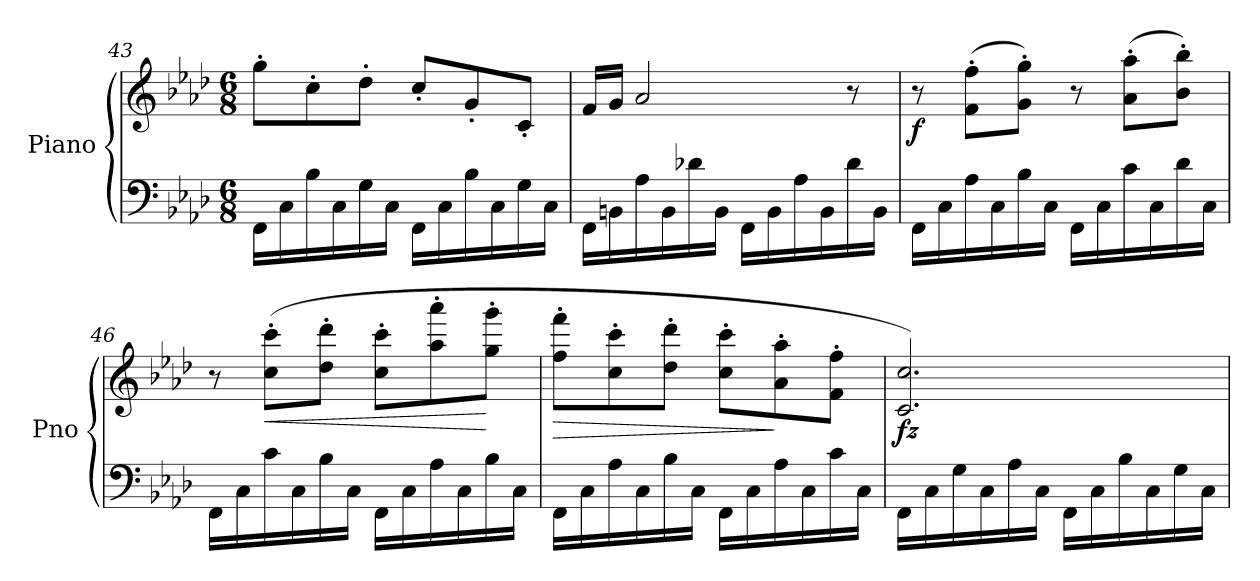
**kern	**kern	**dynam
*part1	*part1	*part1
*staff2	*staff1	*staff1/2
*I"Piano	*	*
*I'Pno	*	*
!!LO:LB:g=z
*clefF4	*clefG2	*
*k[b-e-a-d-]	*k[b-e-a-d-]	*
*M6/8	*M6/8	*
=43	=43	=43
16FF\LL	8gg'\L	.
16C\	.	.
16B-\	8cc'\	.
16C\	.	.
16G\	8dd-'\J	.
16C\JJ	.	.
16FF\LL	8cc'/L	.
16C\	.	.
16B-\	8g'/	.
16C\	.	.
16G\	8c'/J	.
16C\JJ	.	.
=44	=44	=44
16FF\LL	16f/LL	.
16BBn\	16g/JJ	.
16A-\	2a-/	.
16BB\	.	.
16d-X\	.	.
16BB\JJ	.	.
16FF\LL	.	.
16BB\	.	.
16A-\	.	.
16BB\	.	.
16d-\	8r	.
16BB\JJ	.	.
=45	=45	=45
!	!	!LO:DY:b
16FF\LL	8r	f
16C\	.	.
16A-\	(>8f\' 8ff\'L	.
16C\	.	.
16B-\	8g\' 8gg\'J)	.
16C\JJ	.	.
16FF\LL	8r	.
16C\	.	.
16c\	(>8a-\' 8aa-\'L	.
16C\	.	.
16d-\	8b-\' 8bb-\'J)	.
16C\JJ	.	.
=46	=46	=46
16FF\LL	8r	.
16C\	.	.
!	!	!LO:HP:b
16c\	(>8cc\' 8ccc\'L	<
16C\	.	.
16B-\	8dd-\' 8ddd-\'J	.
16C\JJ	.	.
16FF\LL	8cc\' 8ccc\'L	.
16C\	.	.
16A-\	8aa-\' 8aaa-\'	.
16C\	.	.
16B-\	8gg\' 8ggg\'J	[
16C\JJ	.	.
!!LO:LB:g=z
=47	=47	=47
!	!	!LO:HP:b
16FF\LL	8ff\' 8fff\'L	>
16C\	.	.
16A-\	8cc\' 8ccc\'	.
16C\	.	.
16B-\	8dd-\' 8ddd-\'J	.
16C\JJ	.	.
16FF\LL	8cc\' 8ccc\'L	.
16C\	.	.
16A-\	8a-\' 8aa-\'	]
16C\	.	.
16c\	8f\' 8ff\'J	.
16C\JJ	.	.
=48	=48	=48
!	!	!LO:DY:b
16FF\LL	2.c/ 2.cc/)	fz
16C\	.	.
16G\	.	.
16C\	.	.
16A-\	.	.
16C\JJ	.	.
16FF\LL	.	.
16C\	.	.
16B-\	.	.
16C\	.	.
16G\	.	.
16C\JJ	.	.
=	=	=
*-	*-	*-
